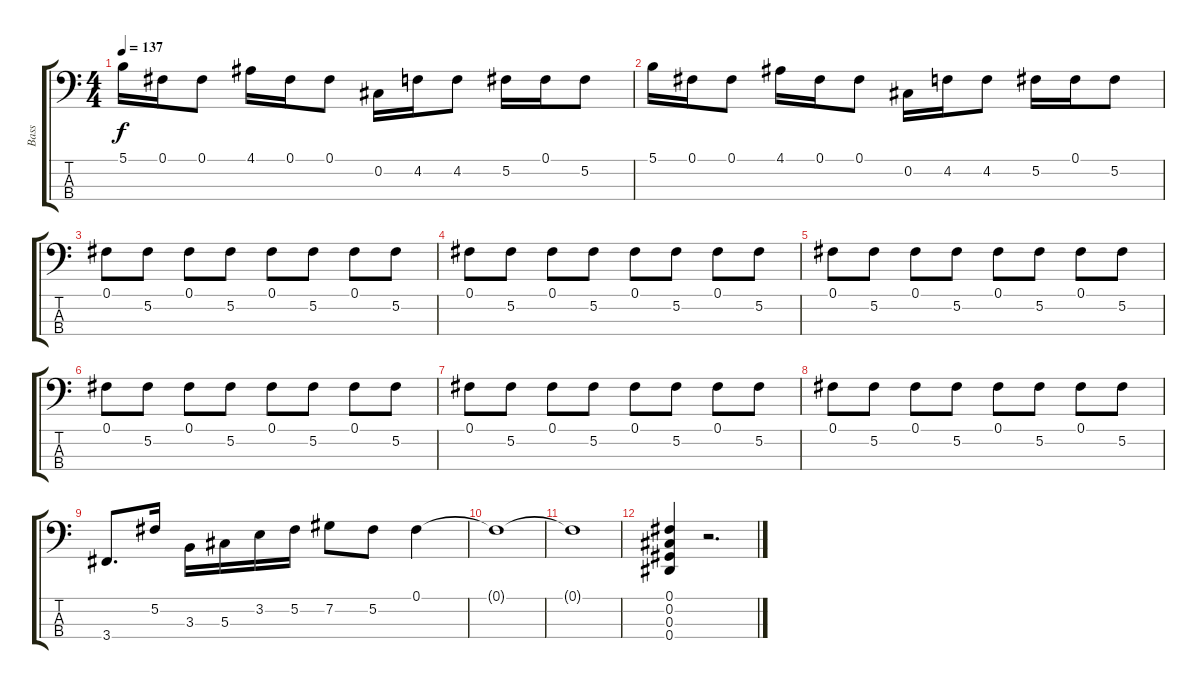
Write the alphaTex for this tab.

\track ("Bass" "Bass") {instrument electricbassfinger}
\staff {score tabs}
\tuning (Gb2 Db2 Ab1 Eb1) {hide}
\ts (4 4)
\tempo 137
\clef f4
\ks c
5.1.16{dy f} 0.1.16 0.1.8 4.1.16 0.1.16 0.1.8 0.2.16 4.2.16 4.2.8 5.2.16 0.1.16 5.2.8 |
5.1.16 0.1.16 0.1.8 4.1.16 0.1.16 0.1.8 0.2.16 4.2.16 4.2.8 5.2.16 0.1.16 5.2.8 |
0.1.8 5.2.8 0.1.8 5.2.8 0.1.8 5.2.8 0.1.8 5.2.8 |
0.1.8 5.2.8 0.1.8 5.2.8 0.1.8 5.2.8 0.1.8 5.2.8 |
0.1.8 5.2.8 0.1.8 5.2.8 0.1.8 5.2.8 0.1.8 5.2.8 |
0.1.8 5.2.8 0.1.8 5.2.8 0.1.8 5.2.8 0.1.8 5.2.8 |
0.1.8 5.2.8 0.1.8 5.2.8 0.1.8 5.2.8 0.1.8 5.2.8 |
0.1.8 5.2.8 0.1.8 5.2.8 0.1.8 5.2.8 0.1.8 5.2.8 |
3.4.8{d} 5.2.16 3.3.16 5.3.16 3.2.16 5.2.16 7.2.8 5.2.8 0.1.4 |
0.1{t}.1 |
0.1{t}.1 |
(0.1 0.2 0.3 0.4).4 r.2{d}
